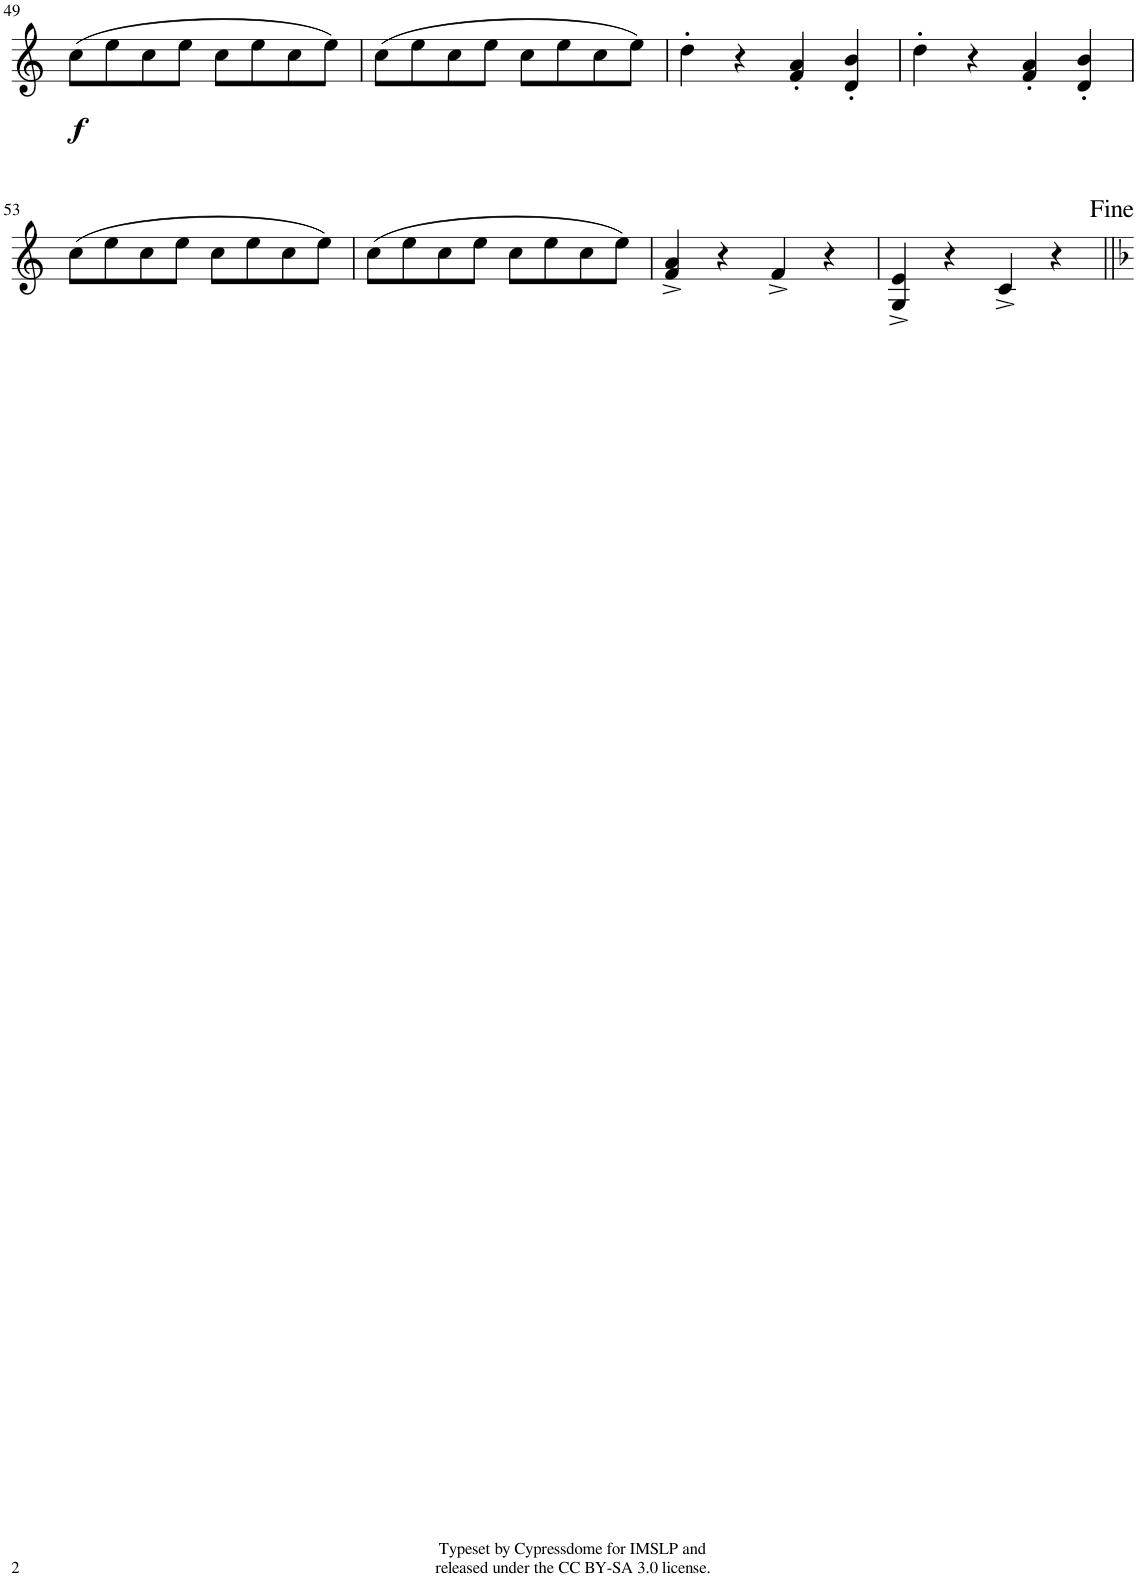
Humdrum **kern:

**kern	**dynam
*part1	*part1
*staff1	*staff1
*I"Violin	*
*I'Vln	*
!!LO:PB:g=z
*clefG2	*
*k[]	*
*M4/4	*
=49	=49
!	!LO:DY:b
(8cc\L	f
8ee\	.
8cc\	.
8ee\J	.
8cc\L	.
8ee\	.
8cc\	.
8ee\J)	.
=50	=50
(8cc\L	.
8ee\	.
8cc\	.
8ee\J	.
8cc\L	.
8ee\	.
8cc\	.
8ee\J)	.
=51	=51
4dd'\	.
4r	.
4f/' 4a/'	.
4d/' 4b/'	.
=52	=52
4dd'\	.
4r	.
4f/' 4a/'	.
4d/' 4b/'	.
!!LO:LB:g=z
=53	=53
(8cc\L	.
8ee\	.
8cc\	.
8ee\J	.
8cc\L	.
8ee\	.
8cc\	.
8ee\J)	.
=54	=54
(8cc\L	.
8ee\	.
8cc\	.
8ee\J	.
8cc\L	.
8ee\	.
8cc\	.
8ee\J)	.
=55	=55
4f/^ 4a/^	.
4r	.
4f^/	.
4r	.
=56	=56
4G/^ 4e/^	.
4r	.
4c^/	.
4r	.
=||	=||
*-	*-
